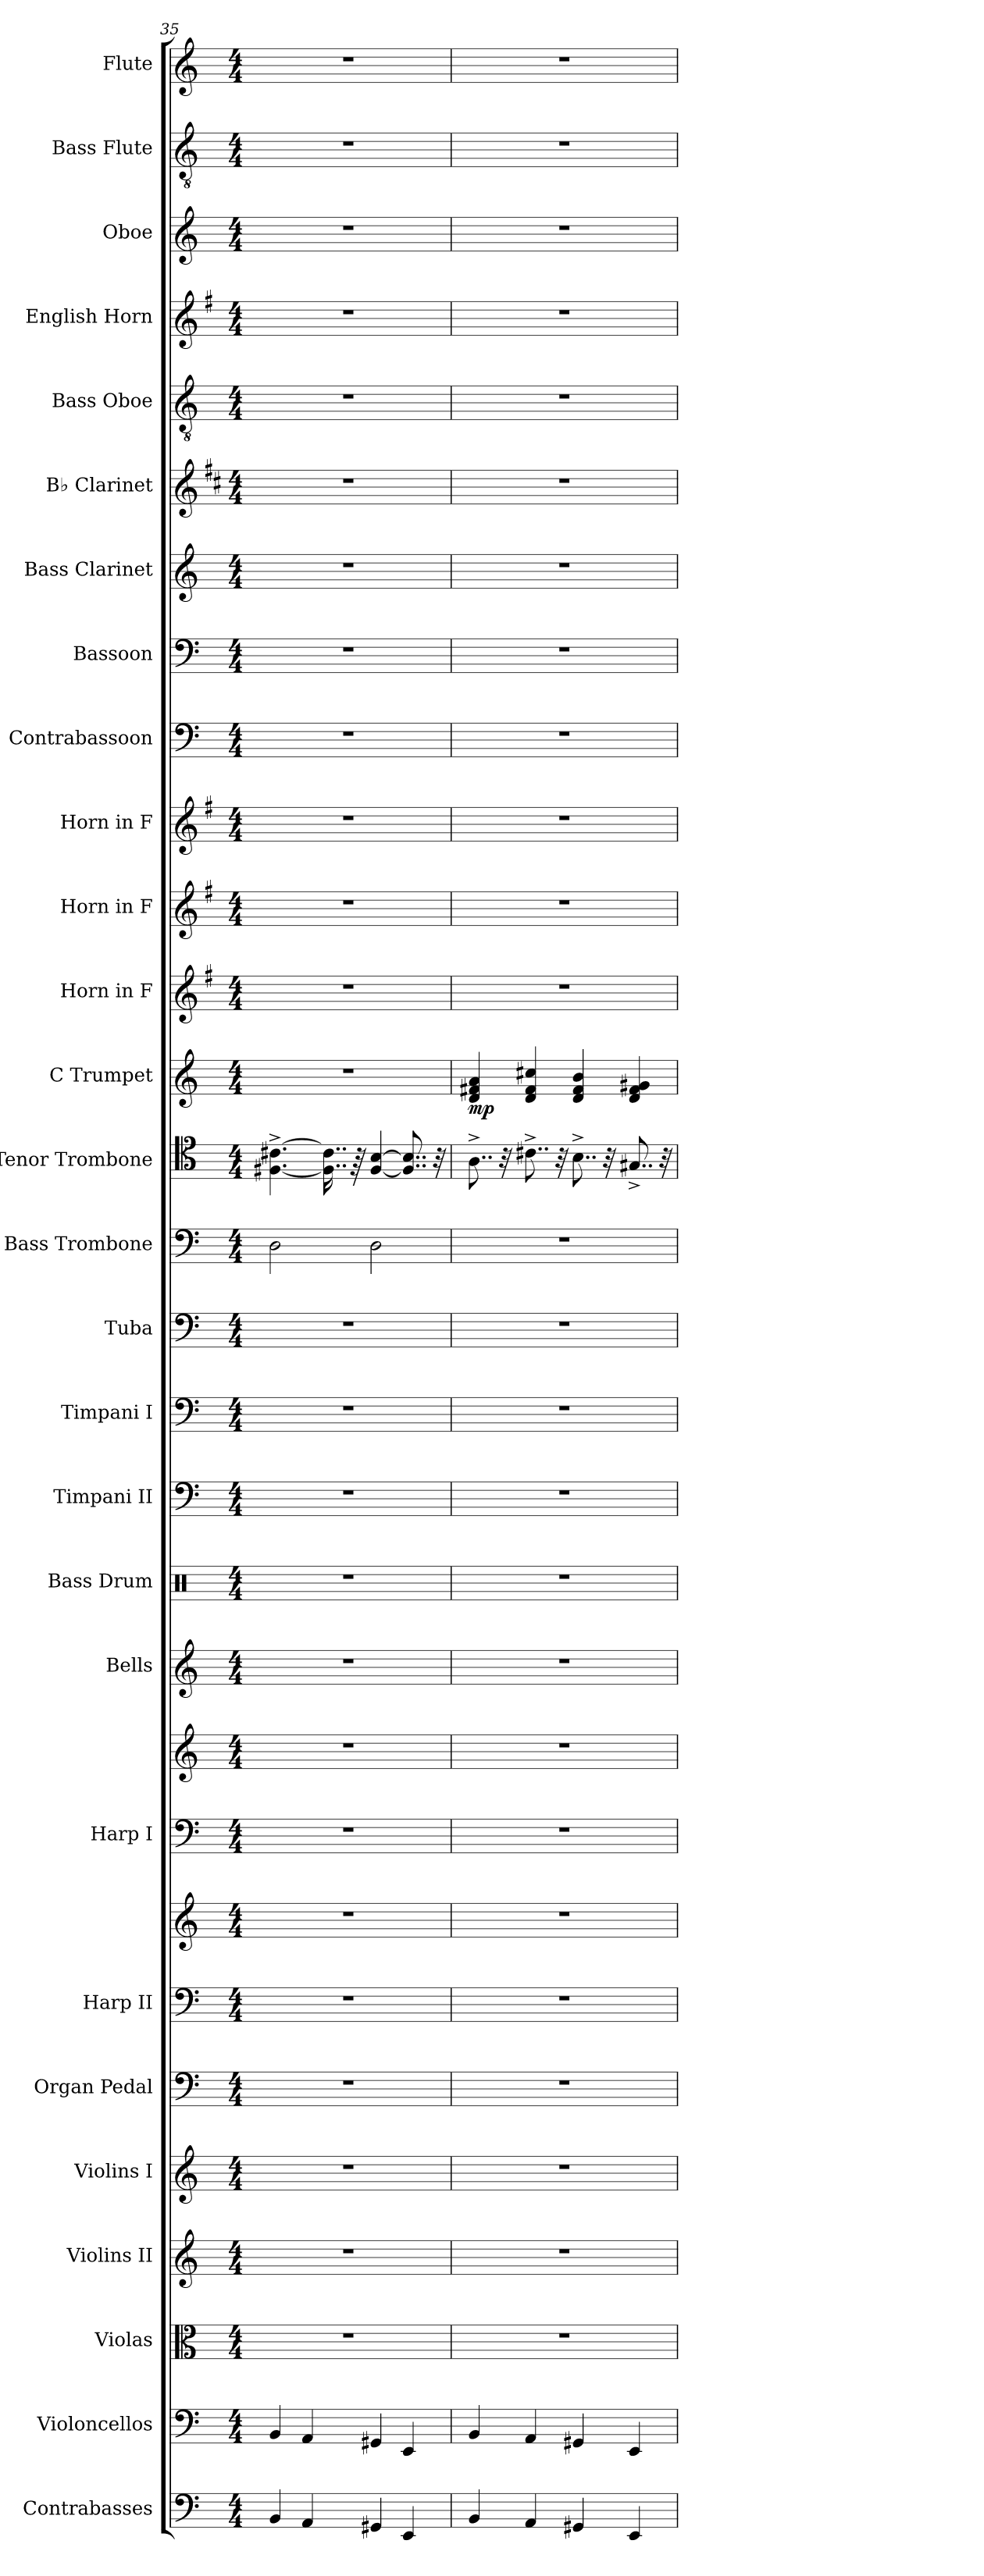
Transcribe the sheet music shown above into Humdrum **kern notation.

**kern	**kern	**kern	**kern	**kern	**kern	**kern	**kern	**kern	**kern	**kern	**kern	**kern	**kern	**kern	**kern	**kern	**kern	**dynam	**kern	**kern	**kern	**kern	**kern	**kern	**kern	**kern	**kern	**kern	**kern	**kern
*part28	*part27	*part26	*part25	*part24	*part23	*part22	*part22	*part21	*part21	*part20	*part19	*part18	*part17	*part16	*part15	*part14	*part13	*part13	*part12	*part11	*part10	*part9	*part8	*part7	*part6	*part5	*part4	*part3	*part2	*part1
*staff30	*staff29	*staff28	*staff27	*staff26	*staff25	*staff24	*staff23	*staff22	*staff21	*staff20	*staff19	*staff18	*staff17	*staff16	*staff15	*staff14	*staff13	*staff13	*staff12	*staff11	*staff10	*staff9	*staff8	*staff7	*staff6	*staff5	*staff4	*staff3	*staff2	*staff1
*I"Contrabasses	*I"Violoncellos	*I"Violas	*I"Violins II	*I"Violins I	*I"Organ Pedal	*I"Harp II	*	*I"Harp I	*	*I"Bells	*I"Bass Drum	*I"Timpani II	*I"Timpani I	*I"Tuba	*I"Bass Trombone	*I"Tenor Trombone	*I"C Trumpet	*	*I"Horn in F	*I"Horn in F	*I"Horn in F	*I"Contrabassoon	*I"Bassoon	*I"Bass Clarinet	*I"B♭ Clarinet	*I"Bass Oboe	*I"English Horn	*I"Oboe	*I"Bass Flute	*I"Flute
*I'Cb.	*I'Vcs.	*I'Vlas.	*I'Vlns.	*I'Vlns.	*I'Org.	*I'Hrp.	*	*I'Hrp.	*	*	*I'B. Dr.	*I'Timp.	*I'Timp.	*I'Tba.	*I'B. Tbn.	*I'T. Tbn.	*I'C Tpt.	*	*	*	*	*I'Cbsn.	*I'Bsn.	*I'B. Cl.	*I'B♭ Cl.	*	*I'E. Hn.	*I'Ob.	*I'B. Fl.	*I'Fl.
*clefF4	*clefF4	*clefC3	*clefG2	*clefG2	*clefF4	*clefF4	*clefG2	*clefF4	*clefG2	*clefG2	*clefX	*clefF4	*clefF4	*clefF4	*clefF4	*clefC4	*clefG2	*	*clefG2	*clefG2	*clefG2	*clefF4	*clefF4	*clefG2	*clefG2	*clefGv2	*clefG2	*clefG2	*clefGv2	*clefG2
*ITrd7c12	*	*	*	*	*	*	*	*	*	*	*	*	*	*	*	*	*	*	*ITrd4c7	*ITrd4c7	*ITrd4c7	*ITrd7c12	*	*ITrd8c14	*ITrd1c2	*	*ITrd4c7	*	*	*
*k[]	*k[]	*k[]	*k[]	*k[]	*k[]	*k[]	*k[]	*k[]	*k[]	*k[]	*k[]	*k[]	*k[]	*k[]	*k[]	*k[]	*k[]	*	*k[]	*k[]	*k[]	*k[]	*k[]	*k[]	*k[]	*k[]	*k[]	*k[]	*k[]	*k[]
*M4/4	*M4/4	*M4/4	*M4/4	*M4/4	*M4/4	*M4/4	*M4/4	*M4/4	*M4/4	*M4/4	*M4/4	*M4/4	*M4/4	*M4/4	*M4/4	*M4/4	*M4/4	*	*M4/4	*M4/4	*M4/4	*M4/4	*M4/4	*M4/4	*M4/4	*M4/4	*M4/4	*M4/4	*M4/4	*M4/4
=35	=35	=35	=35	=35	=35	=35	=35	=35	=35	=35	=35	=35	=35	=35	=35	=35	=35	=35	=35	=35	=35	=35	=35	=35	=35	=35	=35	=35	=35	=35
4BBB/	4BB/	1r	1r	1r	1r	1r	1r	1r	1r	1r	1r	1r	1r	1r	2D\	[4.F#X\^ [4.c#X\^	1r	.	1r	1r	1r	1r	1r	1r	1r	1r	1r	1r	1r	1r
4AAA/	4AA/	.	.	.	.	.	.	.	.	.	.	.	.	.	.	.	.	.	.	.	.	.	.	.	.	.	.	.	.	.
.	.	.	.	.	.	.	.	.	.	.	.	.	.	.	.	16..F#\] 16..c#\]	.	.	.	.	.	.	.	.	.	.	.	.	.	.
.	.	.	.	.	.	.	.	.	.	.	.	.	.	.	.	64r	.	.	.	.	.	.	.	.	.	.	.	.	.	.
4GGG#X/	4GG#X/	.	.	.	.	.	.	.	.	.	.	.	.	.	2D\	[4F#/ [4B/	.	.	.	.	.	.	.	.	.	.	.	.	.	.
4EEE/	4EE/	.	.	.	.	.	.	.	.	.	.	.	.	.	.	8..F#/] 8..B/]	.	.	.	.	.	.	.	.	.	.	.	.	.	.
.	.	.	.	.	.	.	.	.	.	.	.	.	.	.	.	32r	.	.	.	.	.	.	.	.	.	.	.	.	.	.
=36	=36	=36	=36	=36	=36	=36	=36	=36	=36	=36	=36	=36	=36	=36	=36	=36	=36	=36	=36	=36	=36	=36	=36	=36	=36	=36	=36	=36	=36	=36
!	!	!	!	!	!	!	!	!	!	!	!	!	!	!	!	!	!	!LO:DY:b	!	!	!	!	!	!	!	!	!	!	!	!
4BBB/	4BB/	1r	1r	1r	1r	1r	1r	1r	1r	1r	1r	1r	1r	1r	1r	8..A^\	4d/ 4f#X/ 4a/	mp	1r	1r	1r	1r	1r	1r	1r	1r	1r	1r	1r	1r
.	.	.	.	.	.	.	.	.	.	.	.	.	.	.	.	32r	.	.	.	.	.	.	.	.	.	.	.	.	.	.
4AAA/	4AA/	.	.	.	.	.	.	.	.	.	.	.	.	.	.	8..c#X^\	4d/ 4f#/ 4cc#X/	.	.	.	.	.	.	.	.	.	.	.	.	.
.	.	.	.	.	.	.	.	.	.	.	.	.	.	.	.	32r	.	.	.	.	.	.	.	.	.	.	.	.	.	.
4GGG#X/	4GG#X/	.	.	.	.	.	.	.	.	.	.	.	.	.	.	8..B^\	4d/ 4f#/ 4b/	.	.	.	.	.	.	.	.	.	.	.	.	.
.	.	.	.	.	.	.	.	.	.	.	.	.	.	.	.	32r	.	.	.	.	.	.	.	.	.	.	.	.	.	.
4EEE/	4EE/	.	.	.	.	.	.	.	.	.	.	.	.	.	.	8..G#X^/	4d/ 4f#/ 4g#X/	.	.	.	.	.	.	.	.	.	.	.	.	.
.	.	.	.	.	.	.	.	.	.	.	.	.	.	.	.	32r	.	.	.	.	.	.	.	.	.	.	.	.	.	.
=	=	=	=	=	=	=	=	=	=	=	=	=	=	=	=	=	=	=	=	=	=	=	=	=	=	=	=	=	=	=
*-	*-	*-	*-	*-	*-	*-	*-	*-	*-	*-	*-	*-	*-	*-	*-	*-	*-	*-	*-	*-	*-	*-	*-	*-	*-	*-	*-	*-	*-	*-
